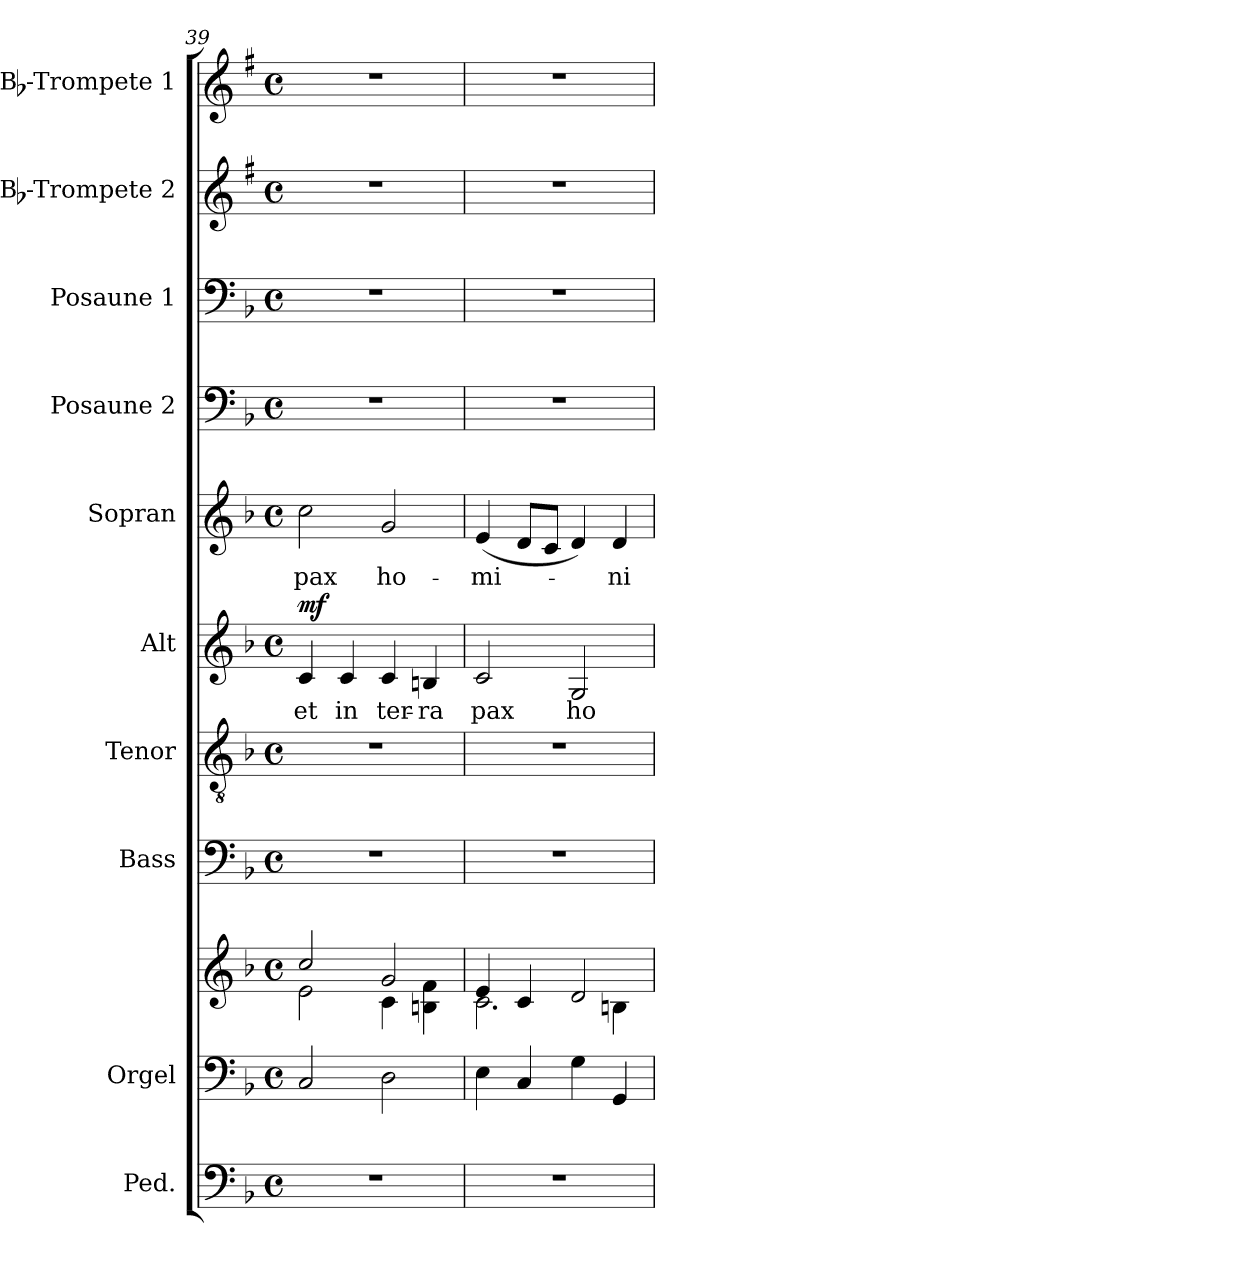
**kern	**kern	**kern	**kern	**kern	**kern	**text	**dynam	**kern	**text	**kern	**kern	**kern	**kern
*part10	*part9	*part9	*part8	*part7	*part6	*part6	*part6	*part5	*part5	*part4	*part3	*part2	*part1
*staff11	*staff10	*staff9	*staff8	*staff7	*staff6	*staff6	*staff6	*staff5	*staff5	*staff4	*staff3	*staff2	*staff1
*I"Ped.	*I"Orgel	*	*I"Bass	*I"Tenor	*I"Alt	*	*	*I"Sopran	*	*I"Posaune 2	*I"Posaune 1	*I"Bb-Trompete 2	*I"Bb-Trompete 1
*	*I'Org.	*	*I'B.	*I'T.	*I'A.	*	*	*I'S.	*	*I'Pos. 2	*I'Pos. 1	*I'Bb Trp. 2	*I'Bb Trp. 1
*clefF4	*clefF4	*clefG2	*clefF4	*clefGv2	*clefG2	*	*	*clefG2	*	*clefF4	*clefF4	*clefG2	*clefG2
*ITrd7c12	*	*	*	*	*	*	*	*	*	*	*	*ITrd1c2	*ITrd1c2
*k[b-]	*k[b-]	*k[b-]	*k[b-]	*k[b-]	*k[b-]	*	*	*k[b-]	*	*k[b-]	*k[b-]	*k[b-]	*k[b-]
*F:	*F:	*F:	*F:	*F:	*F:	*	*	*F:	*	*F:	*F:	*F:	*F:
*M4/4	*M4/4	*M4/4	*M4/4	*M4/4	*M4/4	*	*	*M4/4	*	*M4/4	*M4/4	*M4/4	*M4/4
*met(c)	*met(c)	*met(c)	*met(c)	*met(c)	*met(c)	*	*	*met(c)	*	*met(c)	*met(c)	*met(c)	*met(c)
=39	=39	=39	=39	=39	=39	=39	=39	=39	=39	=39	=39	=39	=39
*	*	*^	*	*	*	*	*	*	*	*	*	*	*
!	!	!	!	!	!	!	!LO:LY:b	!LO:DY:a	!	!LO:LY:b	!	!	!	!
1r	2C/	2cc/	2e\	1r	1r	4c/	et	mf	2cc\	pax	1r	1r	1r	1r
!	!	!	!	!	!	!	!LO:LY:b	!	!	!	!	!	!	!
.	.	.	.	.	.	4c/	in	.	.	.	.	.	.	.
!	!	!	!	!	!	!	!LO:LY:b	!	!	!LO:LY:b	!	!	!	!
.	2D\	2g/	4c\	.	.	4c/	ter-	.	2g/	ho-	.	.	.	.
!	!	!	!	!	!	!	!LO:LY:b	!	!	!	!	!	!	!
.	.	.	4Bn\ 4f\	.	.	4Bn/	-ra	.	.	.	.	.	.	.
=40	=40	=40	=40	=40	=40	=40	=40	=40	=40	=40	=40	=40	=40	=40
!	!	!	!	!	!	!	!LO:LY:b	!	!	!LO:LY:b	!	!	!	!
1r	4E\	4e/	2.c\	1r	1r	2c/	pax	.	(<4e/	-mi-	1r	1r	1r	1r
.	4C/	4c/	.	.	.	.	.	.	8d/L	.	.	.	.	.
.	.	.	.	.	.	.	.	.	8c/J	.	.	.	.	.
!	!	!	!	!	!	!	!LO:LY:b	!	!	!	!	!	!	!
.	4G\	2d/	.	.	.	2G/	ho-	.	4d/)	.	.	.	.	.
!	!	!	!	!	!	!	!	!	!	!LO:LY:b	!	!	!	!
.	4GG/	.	4Bn\	.	.	.	.	.	4d/	-ni-	.	.	.	.
*	*	*v	*v	*	*	*	*	*	*	*	*	*	*	*
=	=	=	=	=	=	=	=	=	=	=	=	=	=
*-	*-	*-	*-	*-	*-	*-	*-	*-	*-	*-	*-	*-	*-
